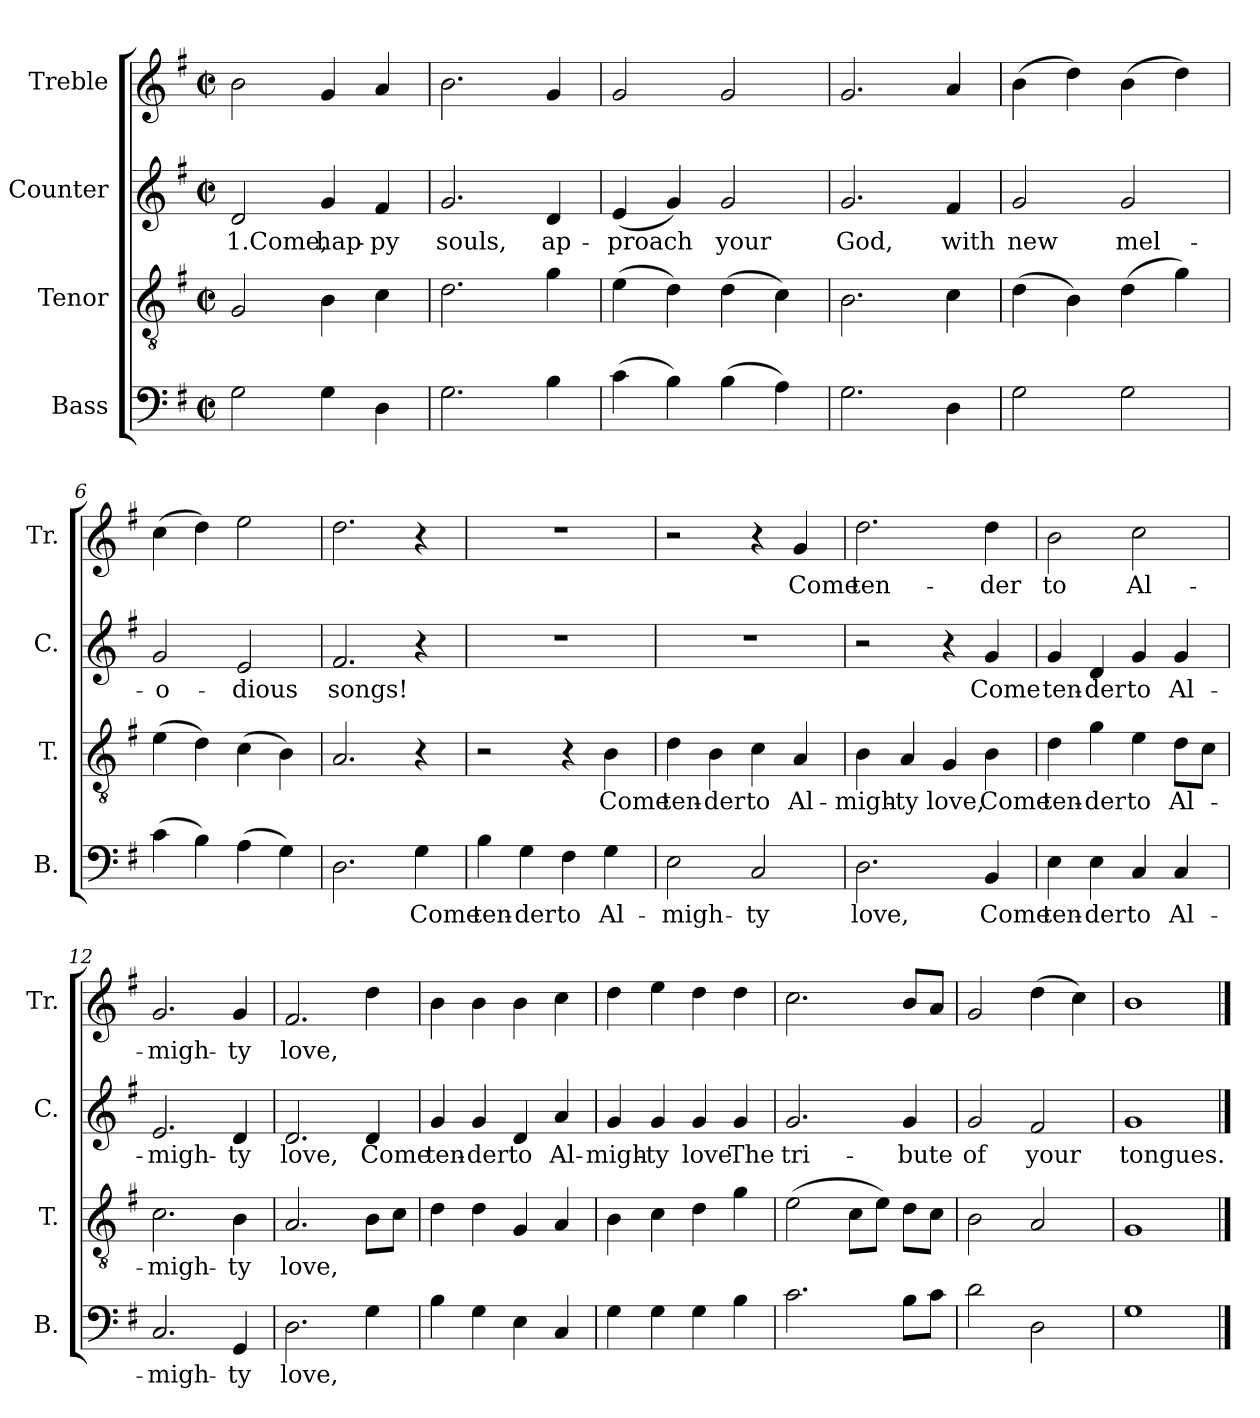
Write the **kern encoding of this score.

**kern	**text	**kern	**text	**kern	**text	**kern	**text
*part4	*part4	*part3	*part3	*part2	*part2	*part1	*part1
*staff4	*staff4	*staff3	*staff3	*staff2	*staff2	*staff1	*staff1
*I"Bass	*	*I"Tenor	*	*I"Counter	*	*I"Treble	*
*I'B.	*	*I'T.	*	*I'C.	*	*I'Tr.	*
*clefF4	*	*clefGv2	*	*clefG2	*	*clefG2	*
*k[f#]	*	*k[f#]	*	*k[f#]	*	*k[f#]	*
*M2/2	*	*M2/2	*	*M2/2	*	*M2/2	*
*met(c|)	*	*met(c|)	*	*met(c|)	*	*met(c|)	*
=1	=1	=1	=1	=1	=1	=1	=1
2G\	.	2G/	.	2d/	1.Come,	2b\	.
4G\	.	4B\	.	4g/	hap-	4g/	.
4D\	.	4c\	.	4f#/	-py	4a/	.
=2	=2	=2	=2	=2	=2	=2	=2
2.G\	.	2.d\	.	2.g/	souls,	2.b\	.
4B\	.	4g\	.	4d/	ap-	4g/	.
=3	=3	=3	=3	=3	=3	=3	=3
(4c\	.	(4e\	.	(4e/	-proach	2g/	.
4B\)	.	4d\)	.	4g/)	.	.	.
(4B\	.	(4d\	.	2g/	your	2g/	.
4A\)	.	4c\)	.	.	.	.	.
=4	=4	=4	=4	=4	=4	=4	=4
2.G\	.	2.B\	.	2.g/	God,	2.g/	.
4D\	.	4c\	.	4f#/	with	4a/	.
=5	=5	=5	=5	=5	=5	=5	=5
2G\	.	(4d\	.	2g/	new	(4b\	.
.	.	4B\)	.	.	.	4dd\)	.
2G\	.	(4d\	.	2g/	mel-	(4b\	.
.	.	4g\)	.	.	.	4dd\)	.
=6	=6	=6	=6	=6	=6	=6	=6
(4c\	.	(4e\	.	2g/	-o-	(4cc\	.
4B\)	.	4d\)	.	.	.	4dd\)	.
(4A\	.	(4c\	.	2e/	-dious	2ee\	.
4G\)	.	4B\)	.	.	.	.	.
=7	=7	=7	=7	=7	=7	=7	=7
2.D\	.	2.A/	.	2.f#/	songs!	2.dd\	.
4G\	Come	4r	.	4r	.	4r	.
=8	=8	=8	=8	=8	=8	=8	=8
4B\	ten-	2r	.	1r	.	1r	.
4G\	-der	.	.	.	.	.	.
4F#\	to	4r	.	.	.	.	.
4G\	Al-	4B\	Come	.	.	.	.
=9	=9	=9	=9	=9	=9	=9	=9
2E\	-migh-	4d\	ten-	1r	.	2r	.
.	.	4B\	-der	.	.	.	.
2C/	-ty	4c\	to	.	.	4r	.
.	.	4A/	Al-	.	.	4g/	Come
=10	=10	=10	=10	=10	=10	=10	=10
2.D\	love,	4B\	-migh-	2r	.	2.dd\	ten-
.	.	4A/	-ty	.	.	.	.
.	.	4G/	love,	4r	.	.	.
4BB/	Come	4B\	Come	4g/	Come	4dd\	-der
=11	=11	=11	=11	=11	=11	=11	=11
4E\	ten-	4d\	ten-	4g/	ten-	2b\	to
4E\	-der	4g\	-der	4d/	-der	.	.
4C/	to	4e\	to	4g/	to	2cc\	Al-
4C/	Al-	8d\L	Al-	4g/	Al-	.	.
.	.	8c\J	.	.	.	.	.
=12	=12	=12	=12	=12	=12	=12	=12
2.C/	-migh-	2.c\	-migh-	2.e/	-migh-	2.g/	-migh-
4GG/	-ty	4B\	-ty	4d/	-ty	4g/	-ty
=13	=13	=13	=13	=13	=13	=13	=13
2.D\	love,	2.A/	love,	2.d/	love,	2.f#/	love,
4G\	.	8B\L	.	4d/	Come	4dd\	.
.	.	8c\J	.	.	.	.	.
=14	=14	=14	=14	=14	=14	=14	=14
4B\	.	4d\	.	4g/	ten-	4b\	.
4G\	.	4d\	.	4g/	-der	4b\	.
4E\	.	4G/	.	4d/	to	4b\	.
4C/	.	4A/	.	4a/	Al-	4cc\	.
=15	=15	=15	=15	=15	=15	=15	=15
4G\	.	4B\	.	4g/	-migh-	4dd\	.
4G\	.	4c\	.	4g/	-ty	4ee\	.
4G\	.	4d\	.	4g/	love	4dd\	.
4B\	.	4g\	.	4g/	The	4dd\	.
=16	=16	=16	=16	=16	=16	=16	=16
2.c\	.	(2e\	.	2.g/	tri-	2.cc\	.
.	.	8c\L	.	.	.	.	.
.	.	8e\J)	.	.	.	.	.
8B\L	.	8d\L	.	4g/	-bute	8b/L	.
8c\J	.	8c\J	.	.	.	8a/J	.
=17	=17	=17	=17	=17	=17	=17	=17
2d\	.	2B\	.	2g/	of	2g/	.
2D\	.	2A/	.	2f#/	your	(4dd\	.
.	.	.	.	.	.	4cc\)	.
=18	=18	=18	=18	=18	=18	=18	=18
1G	.	1G	.	1g	tongues.	1b	.
==	==	==	==	==	==	==	==
*-	*-	*-	*-	*-	*-	*-	*-
